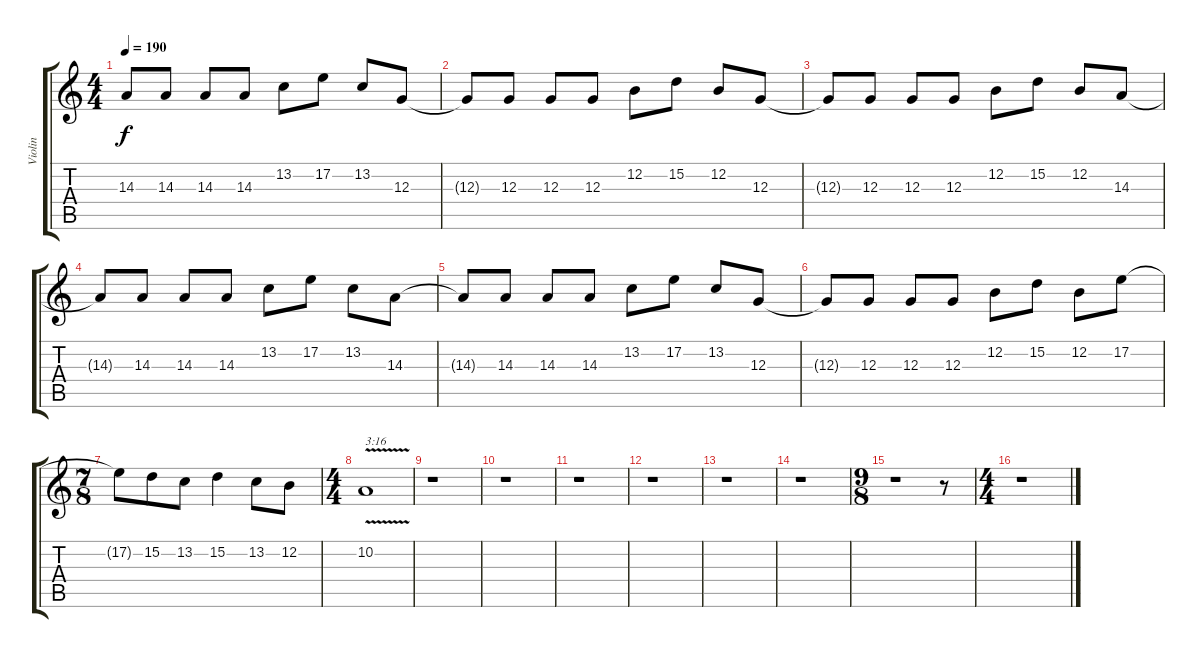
\track ("Violin" "Violin") {instrument violin}
\staff {score tabs}
\tuning (E4 B3 G3 D3 A2 E2) {hide}
\ts (4 4)
\tempo 190
\clef g2
\ks c
14.3{t}.8{dy f} 14.3.8 14.3.8 14.3.8 13.2.8 17.2.8 13.2.8 12.3.8 |
12.3{t}.8 12.3.8 12.3.8 12.3.8 12.2.8 15.2.8 12.2.8 12.3.8 |
12.3{t}.8 12.3.8 12.3.8 12.3.8 12.2.8 15.2.8 12.2.8 14.3.8 |
14.3{t}.8 14.3.8 14.3.8 14.3.8 13.2.8 17.2.8 13.2.8 14.3.8 |
14.3{t}.8 14.3.8 14.3.8 14.3.8 13.2.8 17.2.8 13.2.8 12.3.8 |
12.3{t}.8 12.3.8 12.3.8 12.3.8 12.2.8 15.2.8 12.2.8 17.2.8 |
\ts (7 8)
17.2{t}.8 15.2.8 13.2.8 15.2.4 13.2.8 12.2.8 |
\ts (4 4)
10.2{v}.1{txt "3:16"} |
r.1 |
r.1 |
r.1 |
r.1 |
r.1 |
r.1 |
\ts (9 8)
r.1 r.8 |
\ts (4 4)
r.1
